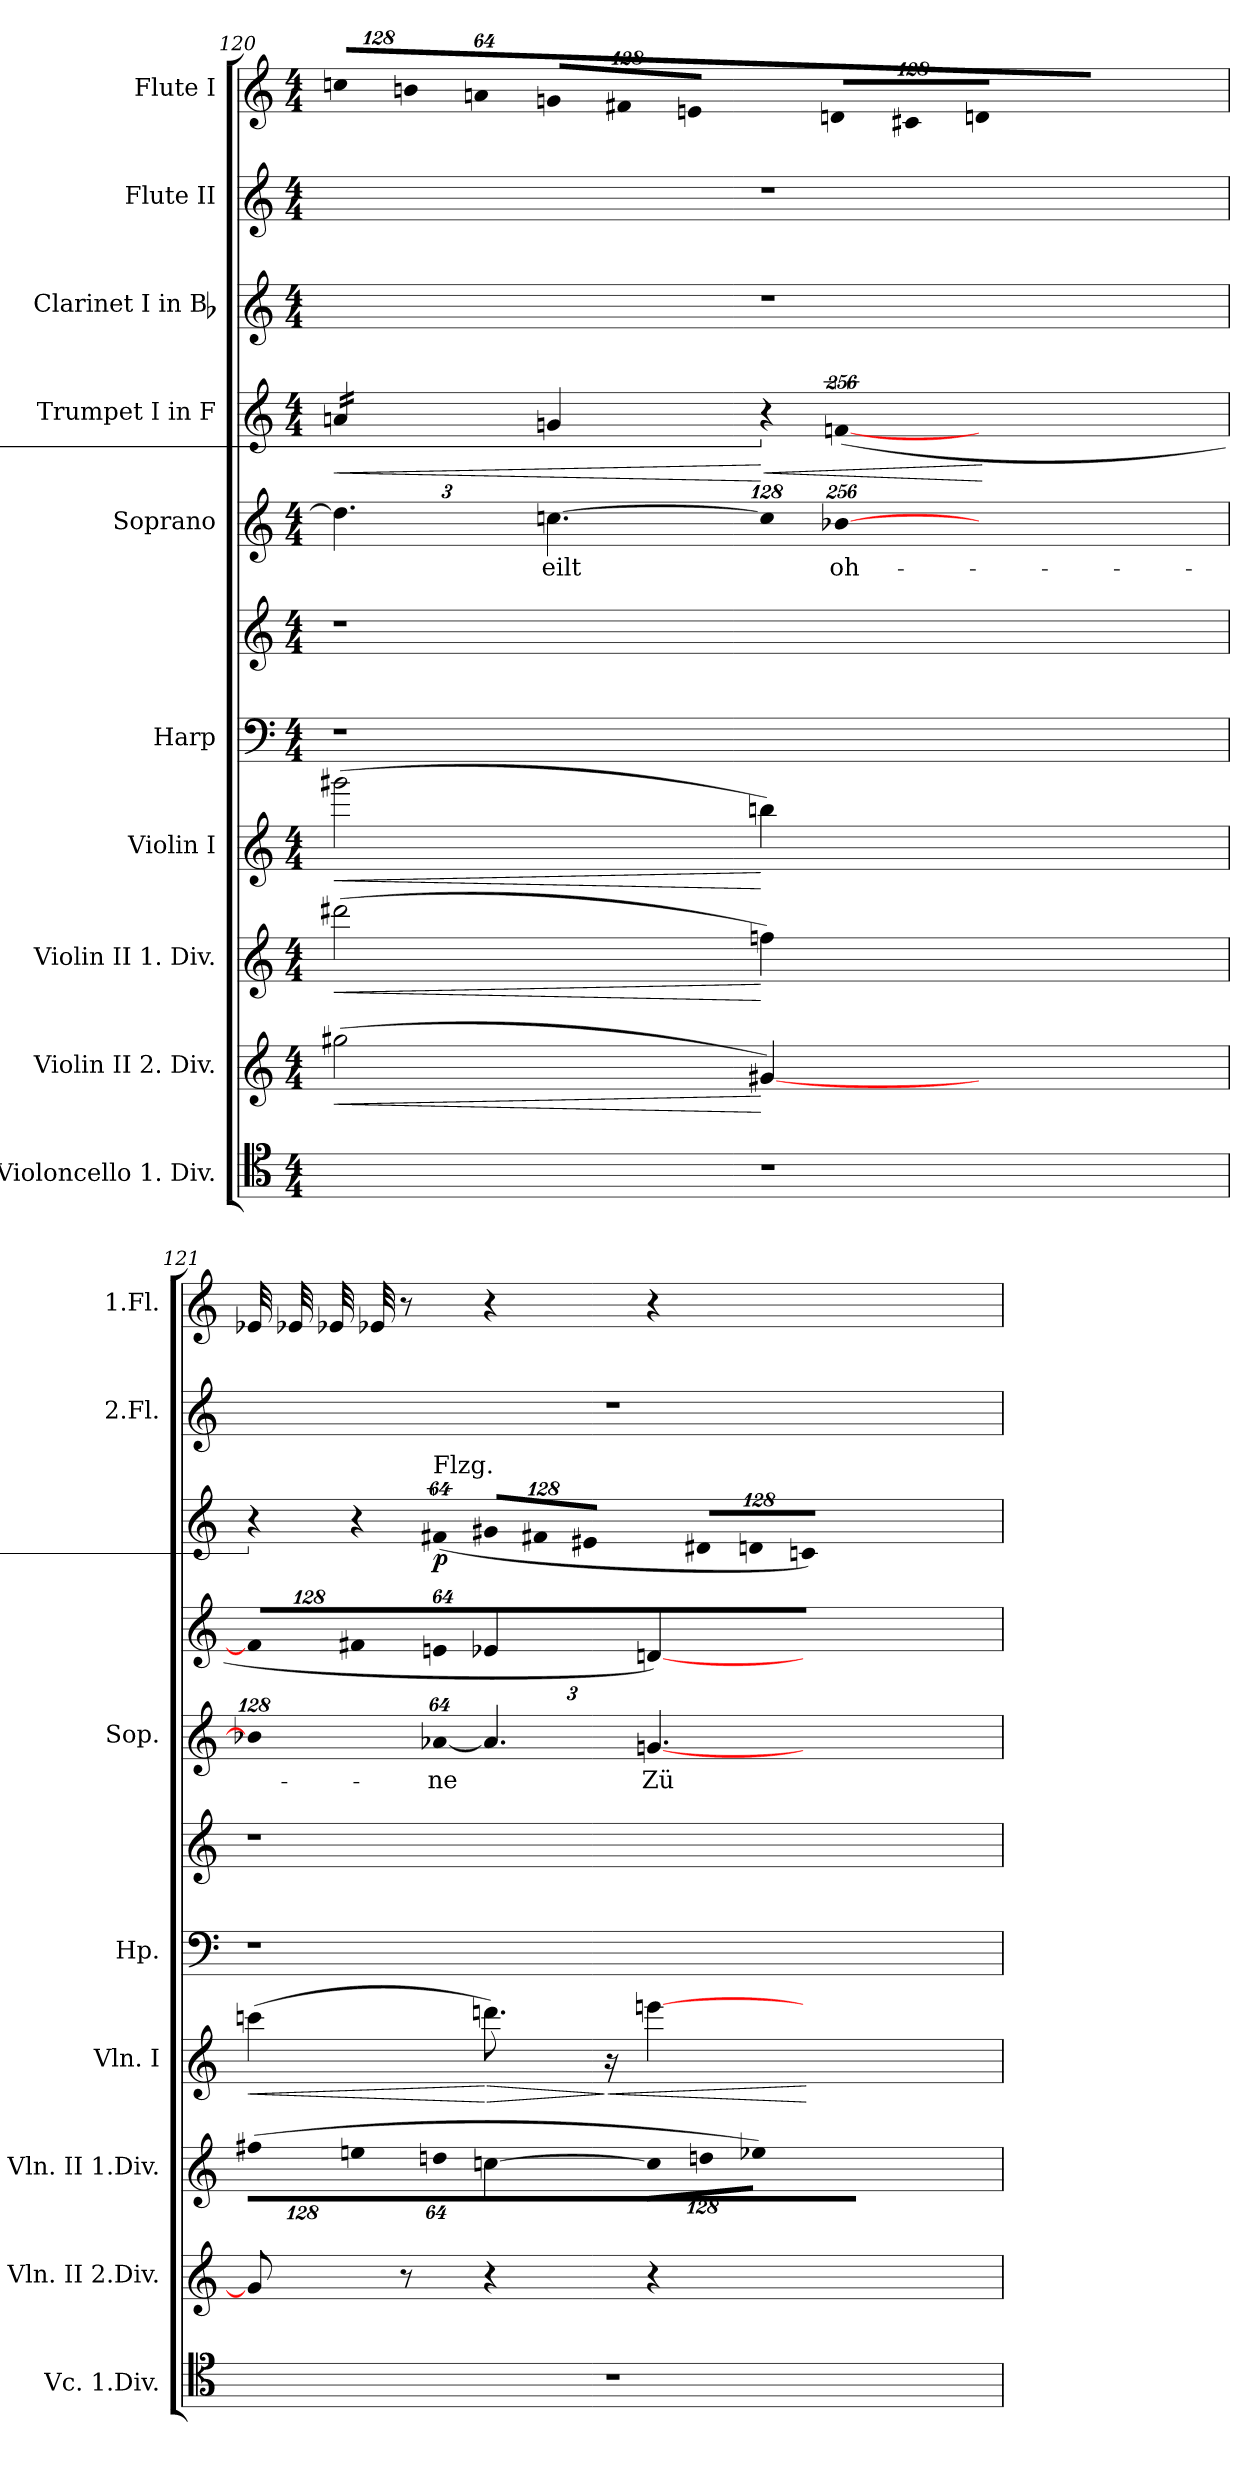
**kern	**kern	**dynam	**kern	**dynam	**kern	**dynam	**kern	**kern	**kern	**text	**kern	**dynam	**kern	**dynam	**kern	**kern
*part10	*part9	*part9	*part8	*part8	*part7	*part7	*part6	*part6	*part5	*part5	*part4	*part4	*part3	*part3	*part2	*part1
*staff11	*staff10	*staff10	*staff9	*staff9	*staff8	*staff8	*staff7	*staff6	*staff5	*staff5	*staff4	*staff4	*staff3	*staff3	*staff2	*staff1
*I"Violoncello 1. Div.	*I"Violin II 2. Div.	*	*I"Violin II 1. Div.	*	*I"Violin  I	*	*I"Harp	*	*I"Soprano	*	*I"Trumpet I in F	*	*I"Clarinet I in Bb	*	*I"Flute II	*I"Flute I
*I'Vc. 1.Div.	*I'Vln. II 2.Div.	*	*I'Vln. II 1.Div.	*	*I'Vln. I	*	*I'Hp.	*	*I'Sop.	*	*	*	*	*	*I'2.Fl.	*I'1.Fl.
*clefC4	*clefG2	*	*clefG2	*	*clefG2	*	*clefF4	*clefG2	*clefG2	*	*clefG2	*	*clefG2	*	*clefG2	*clefG2
*	*	*	*	*	*	*	*	*	*	*	*ITrd-3c-5	*	*ITrd1c2	*	*	*
*k[]	*k[]	*	*k[]	*	*k[]	*	*k[]	*k[]	*k[]	*	*k[b-]	*	*k[b-e-]	*	*k[]	*k[]
*M4/4	*M4/4	*	*M4/4	*	*M4/4	*	*M4/4	*M4/4	*M4/4	*	*M4/4	*	*M4/4	*	*M4/4	*M4/4
=120	=120	=120	=120	=120	=120	=120	=120	=120	=120	=120	=120	=120	=120	=120	=120	=120
!LO:N:vis=1	!	!LO:HP:b	!	!	!	!	!	!	!	!	!	!	!	!	!	!
!	!	!LO:HP:n=1:b	!	!LO:HP:b	!	!	!	!	!	!	!	!	!	!	!	!
!	!	!	!	!LO:HP:n=1:b	!	!LO:HP:b	!	!	!	!	!	!	!	!	!	!
!	!	!	!	!	!	!LO:HP:n=1:b	!LO:N:vis=1	!LO:N:vis=1	!	!	!	!	!	!	!	!
*	*	*	*	*	*	*	*	*	*Xbrackettup	*	*	*	*	*	*	*
!	!	!	!	!	!	!	!	!	!	!	!	!LO:HP:b	!	!	!	!
!	!	!	!	!	!	!	!	!	!	!	!	!LO:HP:n=1:b	!LO:N:vis=1	!	!LO:N:vis=1	!
*	*	*	*	*	*	*	*	*	*	*	*	*	*	*	*	*Xbrackettup
!	!	!	!	!	!	!	!	!	!	!	!LO:TX:a:t=Flzg.	!	!	!	!	!
!	!	!	!	!	!	!	!	!	!	!	!	!	!	!	!	!LO:N:vis=8
*	*	*	*	*	*	*	*	*	*	*	*tremolo	*	*	*	*	*
1r	(2gg#Xi\	< >	(2ddd#Xi\	< >	(2ggg#Xi\	< >	2.r	2.r	6.ddi\]	.	(16ddni/LL	< >	1r	.	1r	1024%85ccn@48@i\L
.	.	.	.	.	.	.	.	.	.	.	(16ddni/	.	.	.	.	.
!	!	!	!	!	!	!	!	!	!	!	!	!	!	!	!	!LO:N:vis=8
.	.	.	.	.	.	.	.	.	.	.	.	.	.	.	.	1024%85bn@48@i\
.	.	.	.	.	.	.	.	.	.	.	(16ddni/	.	.	.	.	.
!	!	!	!	!	!	!	!	!	!	!	!	!	!	!	!	!LO:N:vis=8
.	.	.	.	.	.	.	.	.	.	.	.	.	.	.	.	512%43an@48@i\J
.	.	.	.	.	.	.	.	.	.	.	(16ddni/JJ	.	.	.	.	.
*	*	*	*	*	*	*	*	*	*	*	*Xtremolo	*	*	*	*	*
!	!	!	!	!	!	!	!	!	!	!LO:LY:b:color=#000000	!	!	!	!	!	!LO:N:vis=8
.	.	.	.	.	.	.	.	.	[>6.ccni\	eilt	4ccni/)	.	.	.	.	1024%85gn@48@i/L
!	!	!	!	!	!	!	!	!	!	!	!	!	!	!	!	!LO:N:vis=8
.	.	.	.	.	.	.	.	.	.	.	.	.	.	.	.	1024%85f#X@48@i/
!	!	!	!	!	!	!	!	!	!	!	!	!	!	!	!	!LO:N:vis=8
.	.	.	.	.	.	.	.	.	.	.	.	.	.	.	.	512%43en@48@i/J
!	!	!	!	!	!	!	!	!	!LO:N:vis=8	!	!LO:N:vis=8	!LO:HP:n=1:b	!	!	!	!
!	!	!	!	!	!	!	!	!	!	!	!	!LO:HP:n=1:b	!	!	!	!LO:N:vis=8
.	[<4g#Xi/)	[	4ffni\)	[	4bbni\)	[	.	.	1024%85cci\]	.	1024%85r	[ < >	.	.	.	1024%85dn@48@i/L
!	!	!	!	!	!	!	!	!	!LO:N:vis=4	!	!	!	!	!	!	!
!	!	!	!	!	!	!	!	!	!	!LO:LY:b:color=#000000	!LO:N:vis=4	!	!	!	!	!LO:N:vis=8
.	.	.	.	.	.	.	.	.	[>1024%171b-Xi\	oh-	([<1024%171b-Xi/	]	.	.	.	1024%85c#X@48@i/
!	!	!	!	!	!	!	!	!	!	!	!	!	!	!	!	!LO:N:vis=8
.	.	.	.	.	.	.	.	.	.	.	.	.	.	.	.	512%43dn@48@i/J
.	4ryy	]	4ryy	]	4ryy	]	4ryy	4ryy	4ryy	.	4ryy	[	.	.	.	4ryy
=121	=121	=121	=121	=121	=121	=121	=121	=121	=121	=121	=121	=121	=121	=121	=121	=121
!LO:N:vis=1	!	!	!	!	!	!	!	!	!	!	!	!	!	!	!	!
*	*	*	*Xbrackettup	*	*	*	*	*	*	*	*	*	*	*	*	*
!	!	!	!LO:N:vis=8	!	!	!LO:HP:b	!LO:N:vis=1	!LO:N:vis=1	!LO:N:vis=4	!	!	!	!	!	!	!
*	*	*	*	*	*	*	*	*	*	*	*Xbrackettup	*	*	*	*	*
!	!	!	!	!	!	!	!	!	!	!	!LO:N:vis=8	!	!LO:N:vis=8	!	!LO:N:vis=1	!
*	*	*	*	*	*	*	*	*	*	*	*	*	*	*	*	*tremolo
1r	8g#i/]	.	(1024%85ff#X@48@i\L	.	(4cccni\	<	2.r	2.r	512%85b-Xi\]	.	1024%85b-i/L]	.	1024%85r	.	1r	32e-Xi/
.	.	.	.	.	.	.	.	.	.	.	.	.	.	.	.	32e-Xi/
.	.	.	.	.	.	.	.	.	.	.	.	.	.	.	.	32e-Xi/
!	!	!	!LO:N:vis=8	!	!	!	!	!	!	!	!LO:N:vis=8	!	!LO:N:vis=8	!	!	!
.	.	.	1024%85een@48@i\	.	.	.	.	.	.	.	1024%85bn@48@i/	]	1024%85r	.	.	.
.	.	.	.	.	.	.	.	.	.	.	.	.	.	.	.	32e-Xi/
*	*	*	*	*	*	*	*	*	*	*	*	*	*	*	*	*Xtremolo
.	8r	.	.	.	.	.	.	.	.	.	.	.	.	.	.	8r
!	!	!	!LO:N:vis=8	!	!	!	!	!	!LO:N:vis=8	!	!	!	!	!	!	!
!	!	!	!	!	!	!	!	!	!	!	!	!	!LO:TX:a:t=Flzg.	!	!	!
!	!	!	!	!	!	!	!	!	!	!LO:LY:b:color=#000000	!LO:N:vis=8	!	!LO:N:vis=8	!	!	!
.	.	.	512%43ddn@48@i\J	.	.	.	.	.	[<512%43a-Xi/	-ne	512%43an@48@i/J	.	(512%43en@48@i/	p	.	.
!	!	!	!	!	!	!LO:HP:n=1:b	!	!	!	!	!	!	!	!	!	!
*	*	*	*	*	*	*	*	*	*	*	*	*	*Xbrackettup	*	*	*
!	!	!	!	!	!	!	!	!	!	!	!	!	!LO:N:vis=8	!	!	!
.	4r	.	[>4ccni\	.	8.dddni\)	[ >	.	.	6.a-i/]	.	4a-Xi/	.	1024%85f#X@48@i/L	.	.	4r
!	!	!	!	!	!	!	!	!	!	!	!	!	!LO:N:vis=8	!	!	!
.	.	.	.	.	.	.	.	.	.	.	.	.	1024%85en@48@i/	.	.	.
!	!	!	!	!	!	!	!	!	!	!	!	!	!LO:N:vis=8	!	!	!
.	.	.	.	.	.	.	.	.	.	.	.	.	512%43d#X@48@i/J	.	.	.
!	!	!	!	!	!	!LO:HP:n=1:b	!	!	!	!	!	!	!	!	!	!
.	.	.	.	.	16r	] <	.	.	.	.	.	.	.	.	.	.
!	!	!	!LO:N:vis=8	!	!	!	!	!	!	!	!	!	!	!	!	!
!	!	!	!	!	!	!	!	!	!	!LO:LY:b:color=#000000	!	!	!LO:N:vis=8	!	!	!
.	4r	.	1024%85cci\L]	.	[>4eeeni\	.	.	.	[<6.gni/	Zü-	[<4gni/)	.	1024%85c#X@48@i/L	.	.	4r
!	!	!	!LO:N:vis=8	!	!	!	!	!	!	!	!	!	!LO:N:vis=8	!	!	!
.	.	.	1024%85ddn@48@i\	.	.	.	.	.	.	.	.	.	1024%85cn@48@i/	.	.	.
!	!	!	!LO:N:vis=8	!	!	!	!	!	!	!	!	!	!LO:N:vis=8	!	!	!
.	.	.	512%43ee-X@48@i\J)	.	.	.	.	.	.	.	.	.	512%43B-X@48@i/J)	.	.	.
.	4ryy	.	4ryy	.	4ryy	[	4ryy	4ryy	4ryy	.	4ryy	.	4ryy	.	.	4ryy
=	=	=	=	=	=	=	=	=	=	=	=	=	=	=	=	=
*-	*-	*-	*-	*-	*-	*-	*-	*-	*-	*-	*-	*-	*-	*-	*-	*-
